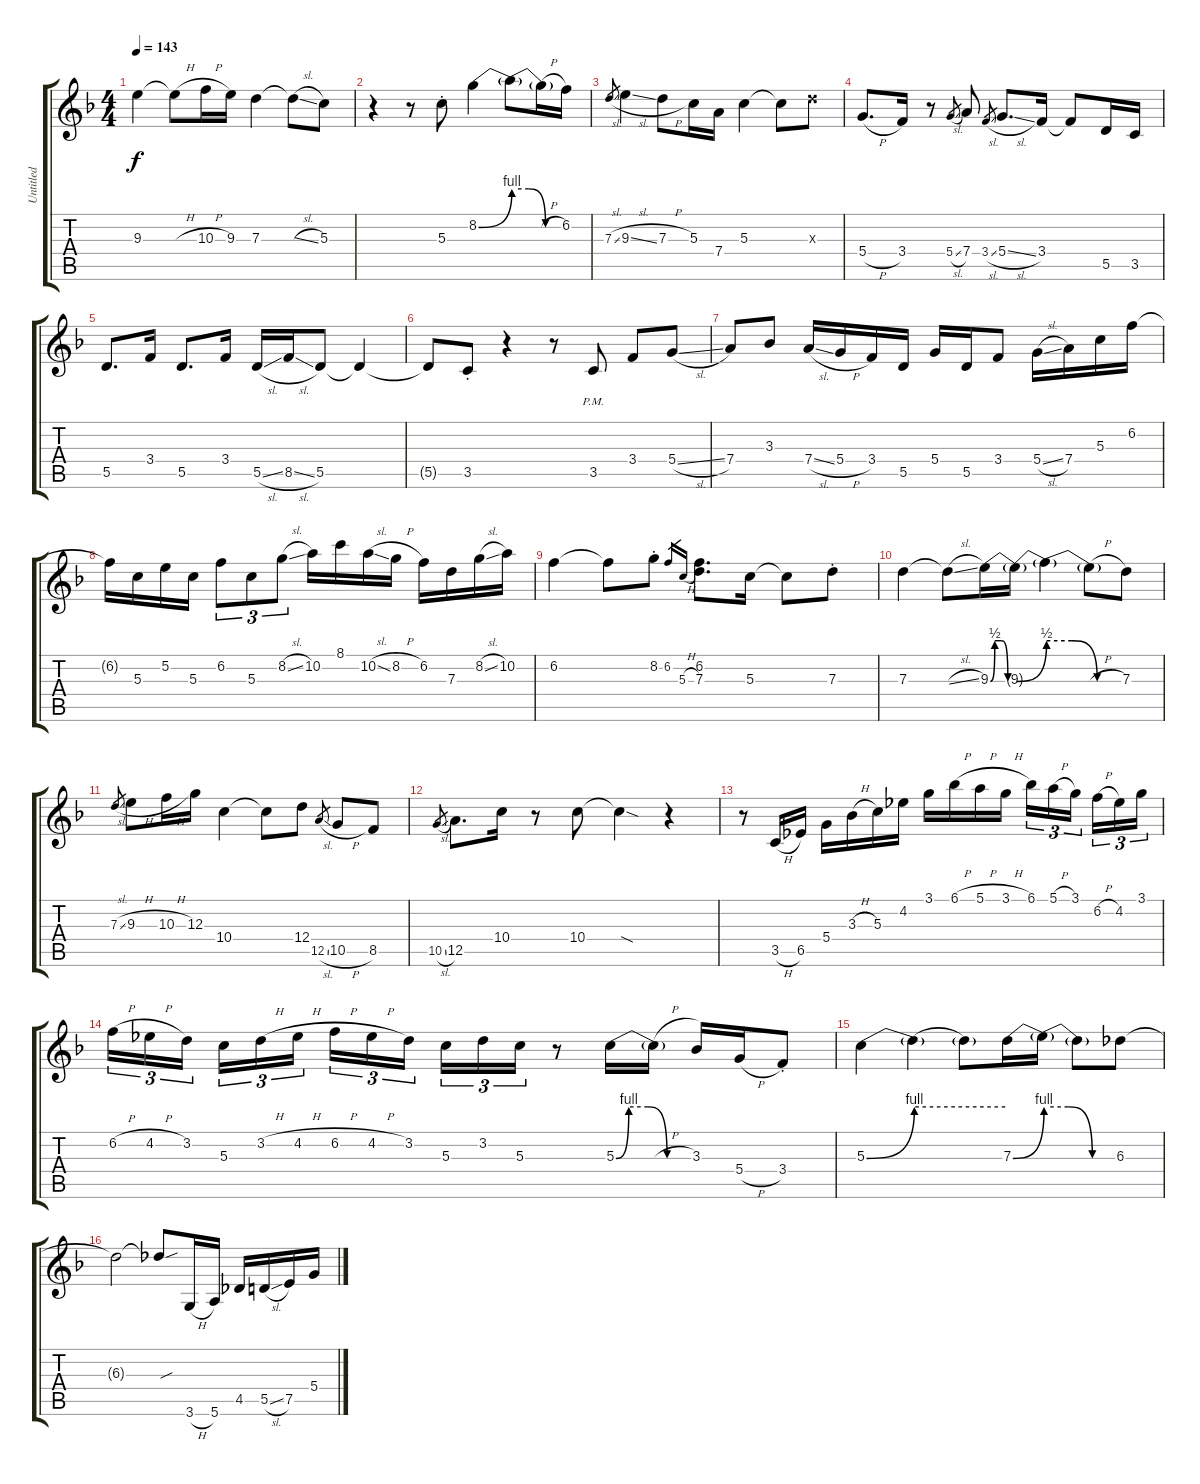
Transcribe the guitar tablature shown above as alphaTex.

\track ("Untitled" "Untitled") {instrument overdrivenguitar}
\staff {score tabs}
\tuning (E4 B3 G3 D3 A2 E2) {hide}
\ts (4 4)
\tempo 143
\clef g2
\ks f
9.3.4{dy f} 9.3{h t}.8 10.3{h}.16 9.3.16 7.3.4 7.3{sl t}.8 5.3.8 |
r.4 r.8 5.3{st}.8 8.2{be (bend 0 0 60 4)}.4 8.2{be (custom 0 4 20 4 40 0 60 0) t}.8 8.2{h t}.16 6.2.16 |
7.3{sl}.8{gr} 9.3{sl}.4 7.3{h}.8 5.3.16 7.4.16 5.3.4 5.3{t}.8 7.3{x}.8 |
5.4{h}.8{d} 3.4.16 r.8 5.4{sl}.8{gr} 7.4.8 3.4{sl}.8{gr} 5.4{sl}.8{d} 3.4.16 3.4{t}.8 5.5.16 3.5.16 |
5.5.8{d} 3.4.16 5.5.8{d} 3.4.16 5.5{sl}.16 8.5{sl}.16 5.5.8 5.5{t}.4 |
5.5{t}.8 3.5{st}.8 r.4 r.8 3.5{pm}.8 3.4.8 5.4{sl}.8 |
7.4.8 3.3.8 7.4{sl}.16 5.4{h}.16 3.4.16 5.5.16 5.4.16 5.5.16 3.4.8 5.4{sl}.16 7.4.16 5.3.16 6.2.16 |
6.2{t}.16 5.3.16 5.2.16 5.3.16 6.2.8{tu (3 2)} 5.3.8{tu (3 2)} 8.2{sl}.8{tu (3 2)} 10.2.16 8.1.16 10.2{sl}.16 8.2{h}.16 6.2.16 7.3.16 8.2{sl}.16 10.2.16 |
6.2.4 6.2{t}.8 8.2{st}.8 6.2.16{gr} 5.3{h}.16{gr} (6.2 7.3).8{d} 5.3.16 5.3{t}.8 7.3{st}.8 |
7.3.4 7.3{sl t}.8 9.3{be (custom 0 0 10 2 25 2 40 0 60 0)}.16 9.3{be (bend 0 0 60 2) t}.16 9.3{be (custom 0 2 20 2 40 0 60 0) t}.4 9.3{h t}.8 7.3.8 |
7.3{sl}.8{gr} 9.3{h}.8 10.3{h}.16 12.3.16 10.4.4 10.4{t}.8 12.4.8 12.5{sl}.8{gr} 10.5{h}.8 8.5.8 |
10.5{sl}.8{gr} 12.5.8{d} 10.4.16 r.8 10.4.8 10.4{sod t}.4 r.4 |
r.8 3.5{h}.16 6.5.16 5.4.16 3.3{h}.16 5.3.16 4.2.16 3.1.16 6.1{h}.16 5.1{h}.16 3.1{h}.16 6.1.16{tu (3 2)} 5.1{h}.16{tu (3 2)} 3.1.16{tu (3 2) beam splitsecondary} 6.2{h}.16{tu (3 2)} 4.2.16{tu (3 2)} 3.1.16{tu (3 2)} |
6.2{h}.16{tu (3 2)} 4.2{h}.16{tu (3 2)} 3.2.16{tu (3 2) beam splitsecondary} 5.3.16{tu (3 2)} 3.2{h}.16{tu (3 2)} 4.2{h}.16{tu (3 2)} 6.2{h}.16{tu (3 2)} 4.2{h}.16{tu (3 2)} 3.2.16{tu (3 2) beam splitsecondary} 5.3.16{tu (3 2)} 3.2.16{tu (3 2)} 5.3.16{tu (3 2)} r.8 5.3{be (custom 0 0 10 4 25 4 40 0 60 0)}.16 5.3{h t}.16 3.3.16 5.4{h}.16 3.4{st}.8 |
5.3{be (bend 0 0 60 4)}.4 5.3{be (hold 0 4 60 4) t}.4 5.3{t}.8 7.3{be (bend 0 0 60 4)}.16 7.3{be (custom 0 4 20 4 40 0 60 0) t}.16 7.3{t}.8 6.3.8 |
6.3{t}.2 6.3{sou t}.8 3.6{h}.16 5.6.16 4.5.16 5.5{sl}.16 7.5.16 5.4.16
